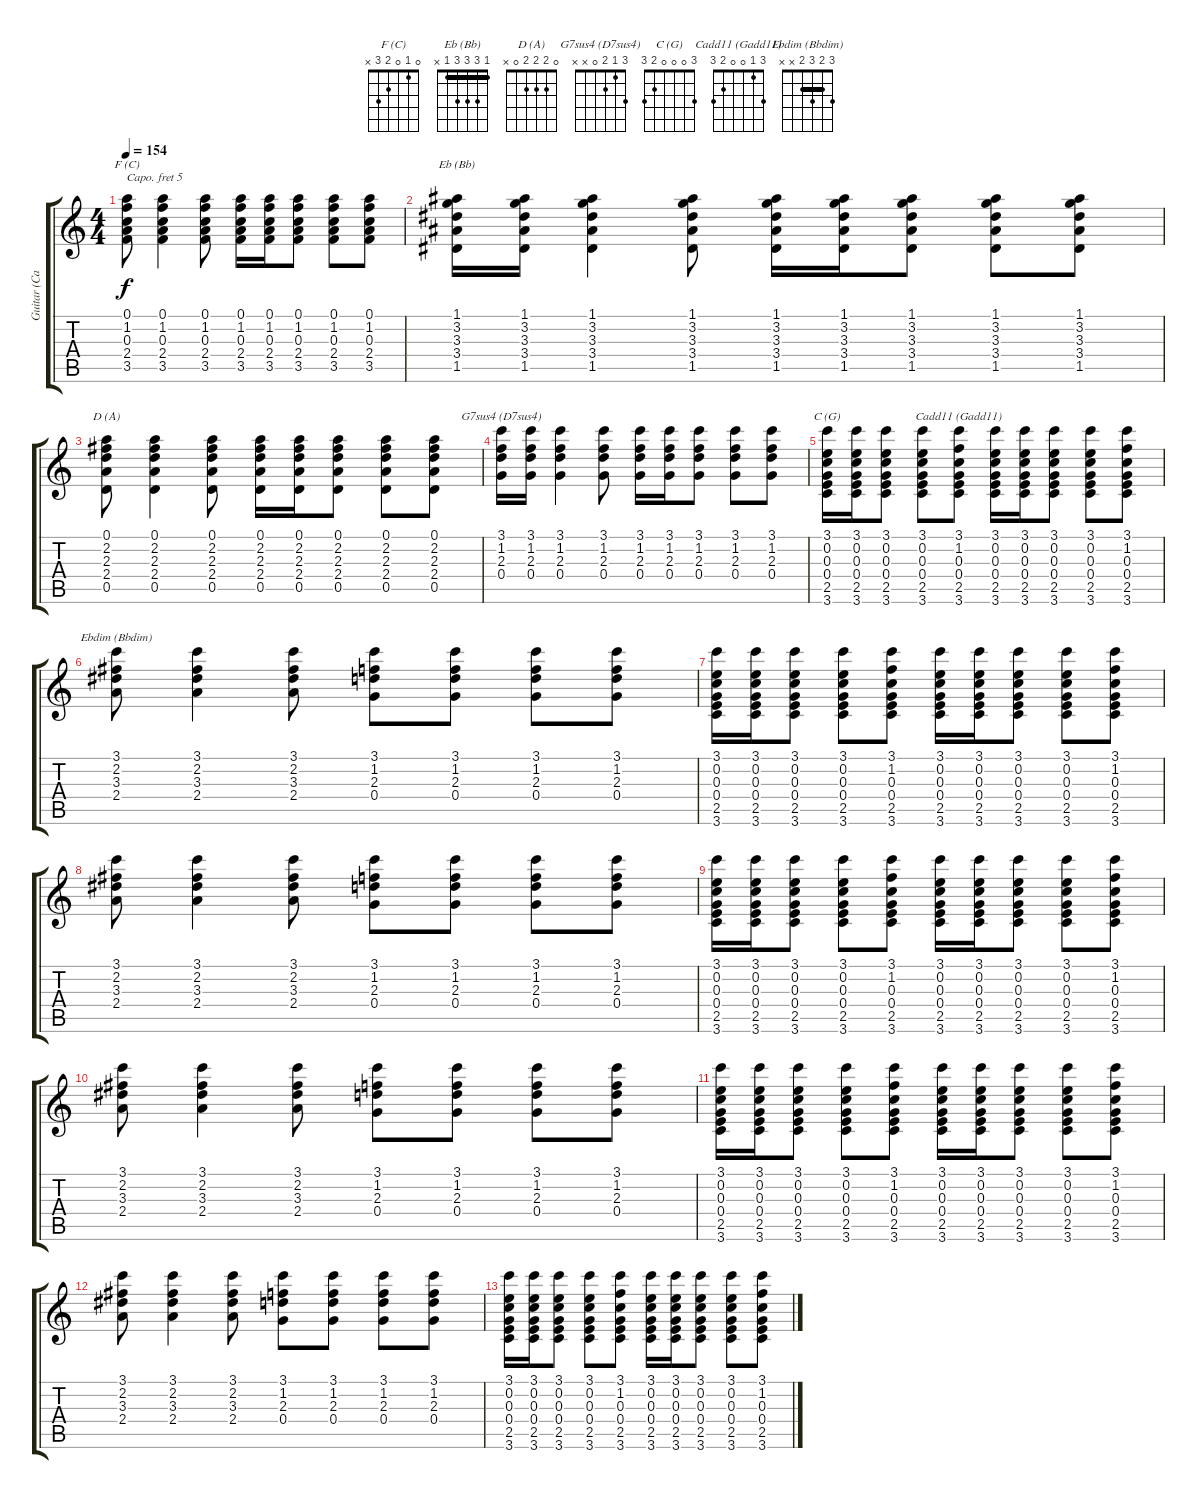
\track ("Guitar (Capo 5th Fret)" "Guitar (Ca") {instrument acousticguitarsteel}
\staff {score tabs}
\capo 5
\tuning (E4 B3 G3 D3 A2 E2) {hide}
\chord ("F (C)" 0 1 0 2 3 x)
\chord ("Eb (Bb)" 1 3 3 3 1 x) {barre 1}
\chord ("D (A)" 0 2 2 2 0 x)
\chord ("G7sus4 (D7sus4)" 3 1 2 0 x x)
\chord ("C (G)" 3 0 0 0 2 3)
\chord ("Cadd11 (Gadd11)" 3 1 0 0 2 3)
\chord ("Ebdim (Bbdim)" 3 2 3 2 x x) {barre 2}
\ts (4 4)
\tempo 154
\clef g2
\ks c
(0.1 1.2 0.3 2.4 3.5).8{ch "F (C)" dy f} (0.1 1.2 0.3 2.4 3.5).4 (0.1 1.2 0.3 2.4 3.5).8 (0.1 1.2 0.3 2.4 3.5).16 (0.1 1.2 0.3 2.4 3.5).16 (0.1 1.2 0.3 2.4 3.5).8 (0.1 1.2 0.3 2.4 3.5).8 (0.1 1.2 0.3 2.4 3.5).8 |
(1.1 3.2 3.3 3.4 1.5).16{ch "Eb (Bb)"} (1.1 3.2 3.3 3.4 1.5).16 (1.1 3.2 3.3 3.4 1.5).4 (1.1 3.2 3.3 3.4 1.5).8 (1.1 3.2 3.3 3.4 1.5).16 (1.1 3.2 3.3 3.4 1.5).16 (1.1 3.2 3.3 3.4 1.5).8 (1.1 3.2 3.3 3.4 1.5).8 (1.1 3.2 3.3 3.4 1.5).8 |
(0.1 2.2 2.3 2.4 0.5).8{ch "D (A)"} (0.1 2.2 2.3 2.4 0.5).4 (0.1 2.2 2.3 2.4 0.5).8 (0.1 2.2 2.3 2.4 0.5).16 (0.1 2.2 2.3 2.4 0.5).16 (0.1 2.2 2.3 2.4 0.5).8 (0.1 2.2 2.3 2.4 0.5).8 (0.1 2.2 2.3 2.4 0.5).8 |
(3.1 1.2 2.3 0.4).16{ch "G7sus4 (D7sus4)"} (3.1 1.2 2.3 0.4).16 (3.1 1.2 2.3 0.4).4 (3.1 1.2 2.3 0.4).8 (3.1 1.2 2.3 0.4).16 (3.1 1.2 2.3 0.4).16 (3.1 1.2 2.3 0.4).8 (3.1 1.2 2.3 0.4).8 (3.1 1.2 2.3 0.4).8 |
(3.1 0.2 0.3 0.4 2.5 3.6).16{ch "C (G)"} (3.1 0.2 0.3 0.4 2.5 3.6).16 (3.1 0.2 0.3 0.4 2.5 3.6).8 (3.1 0.2 0.3 0.4 2.5 3.6).8 (3.1 1.2 0.3 0.4 2.5 3.6).8{ch "Cadd11 (Gadd11)"} (3.1 0.2 0.3 0.4 2.5 3.6).16 (3.1 0.2 0.3 0.4 2.5 3.6).16 (3.1 0.2 0.3 0.4 2.5 3.6).8 (3.1 0.2 0.3 0.4 2.5 3.6).8 (3.1 1.2 0.3 0.4 2.5 3.6).8 |
(3.1 2.2 3.3 2.4).8{ch "Ebdim (Bbdim)"} (3.1 2.2 3.3 2.4).4 (3.1 2.2 3.3 2.4).8 (3.1 1.2 2.3 0.4).8 (3.1 1.2 2.3 0.4).8 (3.1 1.2 2.3 0.4).8 (3.1 1.2 2.3 0.4).8 |
(3.1 0.2 0.3 0.4 2.5 3.6).16 (3.1 0.2 0.3 0.4 2.5 3.6).16 (3.1 0.2 0.3 0.4 2.5 3.6).8 (3.1 0.2 0.3 0.4 2.5 3.6).8 (3.1 1.2 0.3 0.4 2.5 3.6).8 (3.1 0.2 0.3 0.4 2.5 3.6).16 (3.1 0.2 0.3 0.4 2.5 3.6).16 (3.1 0.2 0.3 0.4 2.5 3.6).8 (3.1 0.2 0.3 0.4 2.5 3.6).8 (3.1 1.2 0.3 0.4 2.5 3.6).8 |
(3.1 2.2 3.3 2.4).8 (3.1 2.2 3.3 2.4).4 (3.1 2.2 3.3 2.4).8 (3.1 1.2 2.3 0.4).8 (3.1 1.2 2.3 0.4).8 (3.1 1.2 2.3 0.4).8 (3.1 1.2 2.3 0.4).8 |
(3.1 0.2 0.3 0.4 2.5 3.6).16 (3.1 0.2 0.3 0.4 2.5 3.6).16 (3.1 0.2 0.3 0.4 2.5 3.6).8 (3.1 0.2 0.3 0.4 2.5 3.6).8 (3.1 1.2 0.3 0.4 2.5 3.6).8 (3.1 0.2 0.3 0.4 2.5 3.6).16 (3.1 0.2 0.3 0.4 2.5 3.6).16 (3.1 0.2 0.3 0.4 2.5 3.6).8 (3.1 0.2 0.3 0.4 2.5 3.6).8 (3.1 1.2 0.3 0.4 2.5 3.6).8 |
(3.1 2.2 3.3 2.4).8{volume 9} (3.1 2.2 3.3 2.4).4 (3.1 2.2 3.3 2.4).8 (3.1 1.2 2.3 0.4).8 (3.1 1.2 2.3 0.4).8 (3.1 1.2 2.3 0.4).8 (3.1 1.2 2.3 0.4).8 |
(3.1 0.2 0.3 0.4 2.5 3.6).16{volume 8} (3.1 0.2 0.3 0.4 2.5 3.6).16 (3.1 0.2 0.3 0.4 2.5 3.6).8 (3.1 0.2 0.3 0.4 2.5 3.6).8 (3.1 1.2 0.3 0.4 2.5 3.6).8 (3.1 0.2 0.3 0.4 2.5 3.6).16 (3.1 0.2 0.3 0.4 2.5 3.6).16 (3.1 0.2 0.3 0.4 2.5 3.6).8 (3.1 0.2 0.3 0.4 2.5 3.6).8 (3.1 1.2 0.3 0.4 2.5 3.6).8 |
(3.1 2.2 3.3 2.4).8{volume 6} (3.1 2.2 3.3 2.4).4 (3.1 2.2 3.3 2.4).8 (3.1 1.2 2.3 0.4).8 (3.1 1.2 2.3 0.4).8 (3.1 1.2 2.3 0.4).8 (3.1 1.2 2.3 0.4).8 |
(3.1 0.2 0.3 0.4 2.5 3.6).16{volume 4} (3.1 0.2 0.3 0.4 2.5 3.6).16 (3.1 0.2 0.3 0.4 2.5 3.6).8 (3.1 0.2 0.3 0.4 2.5 3.6).8 (3.1 1.2 0.3 0.4 2.5 3.6).8 (3.1 0.2 0.3 0.4 2.5 3.6).16 (3.1 0.2 0.3 0.4 2.5 3.6).16 (3.1 0.2 0.3 0.4 2.5 3.6).8 (3.1 0.2 0.3 0.4 2.5 3.6).8 (3.1 1.2 0.3 0.4 2.5 3.6).8
